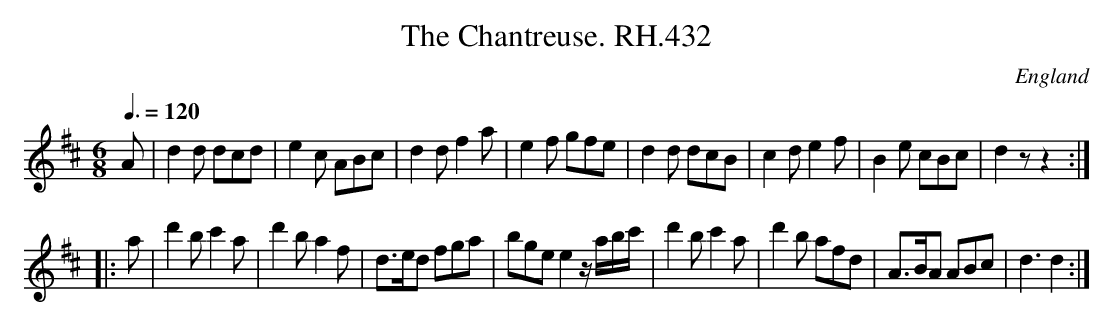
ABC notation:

X:1
T:Chantreuse. RH.432, The
O:England
M:6/8
L:1/8
Q:3/8=120
K:D
A|d2d dcd|e2c ABc|d2d f2a|e2f gfe|\
d2d dcB|c2d e2f|B2e cBc|d2z z2:|
|:a|d'2b c'2a|d'2b a2f|d>ed fga|bge e2z/a/b/c'/|\
d'2b c'2a|d'2b afd|A>BA ABc|d3 d2:|
